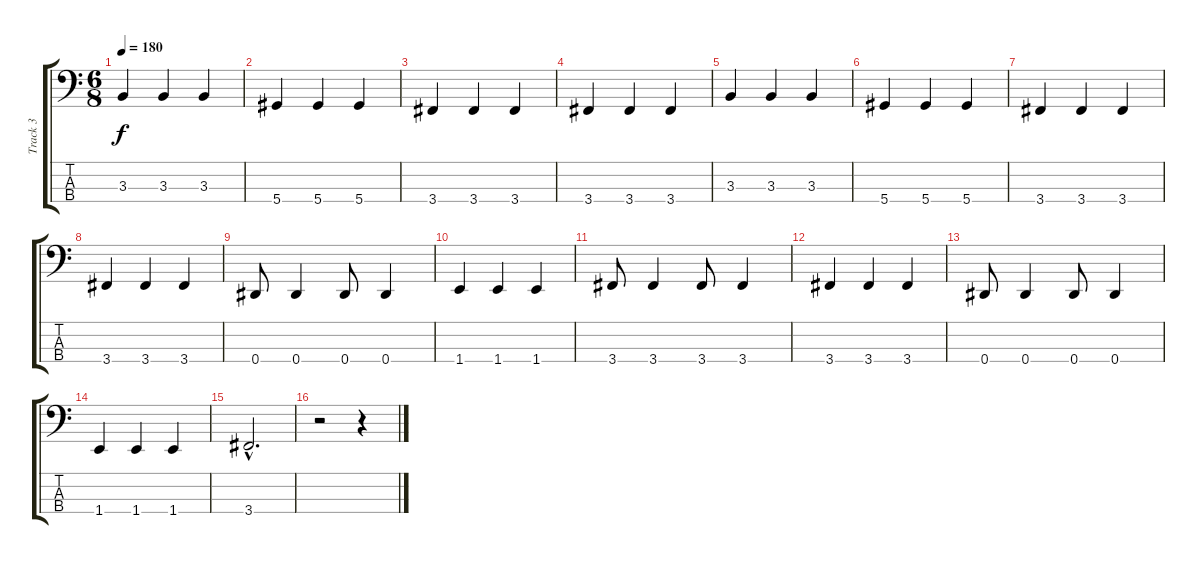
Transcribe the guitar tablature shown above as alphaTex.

\track ("Track 3" "Track 3") {instrument acousticguitarnylon}
\staff {score tabs}
\tuning (Gb2 Db2 Ab1 Eb1) {hide}
\ts (6 8)
\tempo 180
\clef f4
\ks c
3.3.4{dy f} 3.3.4 3.3.4 |
5.4.4 5.4.4 5.4.4 |
3.4.4 3.4.4 3.4.4 |
3.4.4 3.4.4 3.4.4 |
3.3.4 3.3.4 3.3.4 |
5.4.4 5.4.4 5.4.4 |
3.4.4 3.4.4 3.4.4 |
3.4.4 3.4.4 3.4.4 |
0.4.8 0.4.4 0.4.8 0.4.4 |
1.4.4 1.4.4 1.4.4 |
3.4.8 3.4.4 3.4.8 3.4.4 |
3.4.4 3.4.4 3.4.4 |
0.4.8 0.4.4 0.4.8 0.4.4 |
1.4.4 1.4.4 1.4.4 |
3.4{hac}.2{d} |
r.2 r.4
